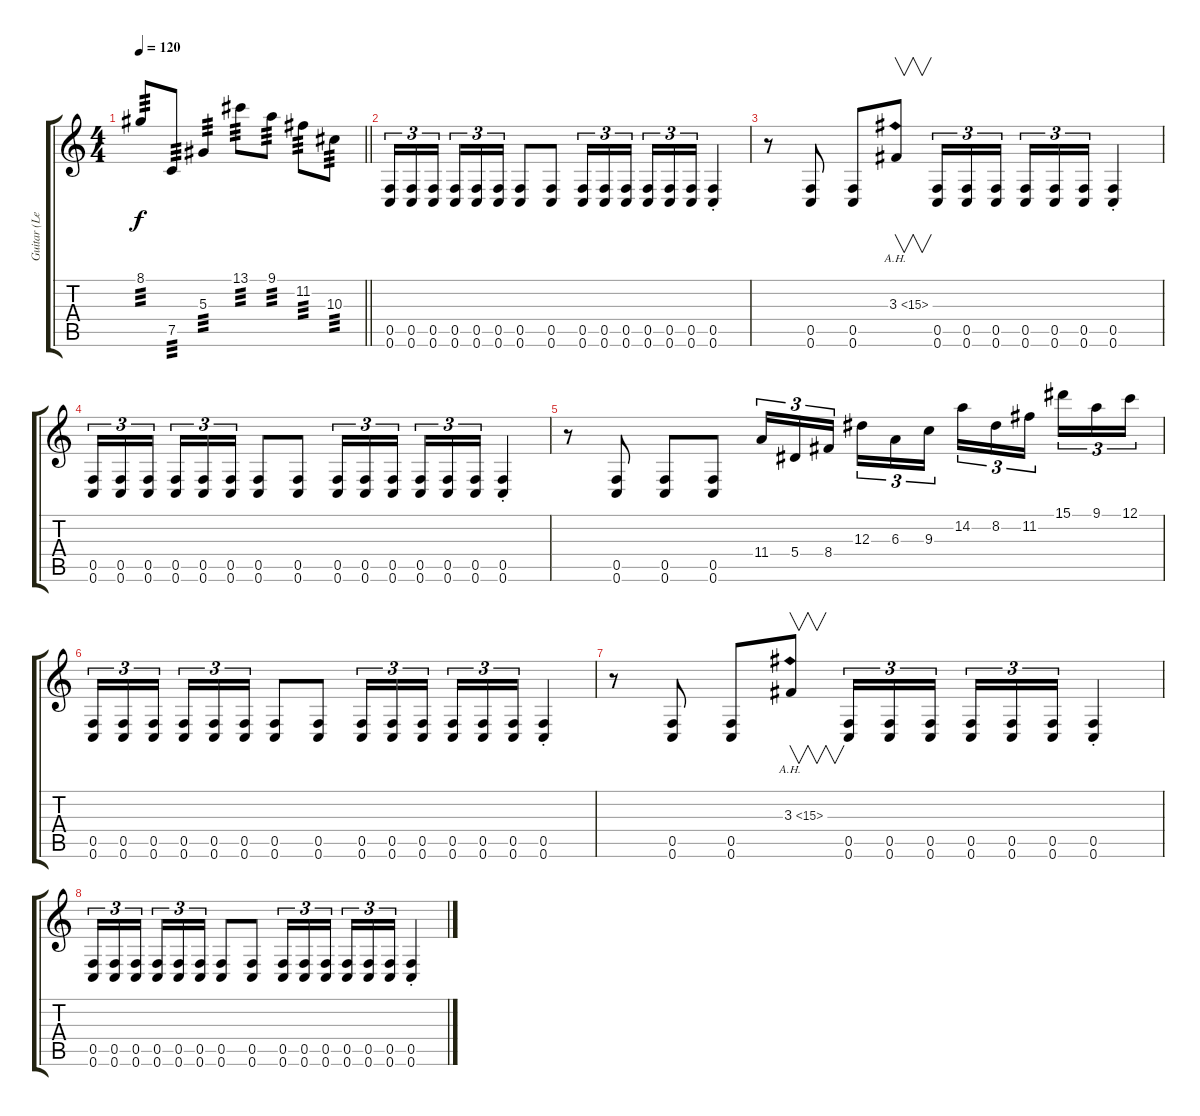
\track ("Guitar (Left) - Kyle Moeller" "Guitar (Le") {instrument distortionguitar}
\staff {score tabs}
\tuning (C4 G3 Eb3 Bb2 F2 C2) {hide}
\ts (4 4)
\tempo 120
\clef g2
\barLineRight lightlight
\ks c
8.1.8{tp 3 dy f} 7.5.8{tp 3} 5.3.4{tp 3} 13.1.8{tp 3} 9.1.8{tp 3} 11.2.8{tp 3} 10.3.8{tp 3} |
(0.5 0.6).16{tu (3 2)} (0.5 0.6).16{tu (3 2)} (0.5 0.6).16{tu (3 2) beam splitsecondary} (0.5 0.6).16{tu (3 2)} (0.5 0.6).16{tu (3 2)} (0.5 0.6).16{tu (3 2)} (0.5 0.6).8 (0.5 0.6).8 (0.5 0.6).16{tu (3 2)} (0.5 0.6).16{tu (3 2)} (0.5 0.6).16{tu (3 2) beam splitsecondary} (0.5 0.6).16{tu (3 2)} (0.5 0.6).16{tu (3 2)} (0.5 0.6).16{tu (3 2)} (0.5{st} 0.6{st}).4 |
r.8 (0.5 0.6).8 (0.5 0.6).8 3.3{ah 12}.8{v} (0.5 0.6).16{tu (3 2)} (0.5 0.6).16{tu (3 2)} (0.5 0.6).16{tu (3 2) beam splitsecondary} (0.5 0.6).16{tu (3 2)} (0.5 0.6).16{tu (3 2)} (0.5 0.6).16{tu (3 2)} (0.5{st} 0.6{st}).4 |
(0.5 0.6).16{tu (3 2)} (0.5 0.6).16{tu (3 2)} (0.5 0.6).16{tu (3 2) beam splitsecondary} (0.5 0.6).16{tu (3 2)} (0.5 0.6).16{tu (3 2)} (0.5 0.6).16{tu (3 2)} (0.5 0.6).8 (0.5 0.6).8 (0.5 0.6).16{tu (3 2)} (0.5 0.6).16{tu (3 2)} (0.5 0.6).16{tu (3 2) beam splitsecondary} (0.5 0.6).16{tu (3 2)} (0.5 0.6).16{tu (3 2)} (0.5 0.6).16{tu (3 2)} (0.5{st} 0.6{st}).4 |
r.8 (0.5 0.6).8 (0.5 0.6).8 (0.5 0.6).8 11.4.16{tu (3 2)} 5.4.16{tu (3 2)} 8.4.16{tu (3 2) beam splitsecondary} 12.3.16{tu (3 2)} 6.3.16{tu (3 2)} 9.3.16{tu (3 2)} 14.2.16{tu (3 2)} 8.2.16{tu (3 2)} 11.2.16{tu (3 2) beam splitsecondary} 15.1.16{tu (3 2)} 9.1.16{tu (3 2)} 12.1.16{tu (3 2)} |
(0.5 0.6).16{tu (3 2)} (0.5 0.6).16{tu (3 2)} (0.5 0.6).16{tu (3 2) beam splitsecondary} (0.5 0.6).16{tu (3 2)} (0.5 0.6).16{tu (3 2)} (0.5 0.6).16{tu (3 2)} (0.5 0.6).8 (0.5 0.6).8 (0.5 0.6).16{tu (3 2)} (0.5 0.6).16{tu (3 2)} (0.5 0.6).16{tu (3 2) beam splitsecondary} (0.5 0.6).16{tu (3 2)} (0.5 0.6).16{tu (3 2)} (0.5 0.6).16{tu (3 2)} (0.5{st} 0.6{st}).4 |
r.8 (0.5 0.6).8 (0.5 0.6).8 3.3{ah 12}.8{v} (0.5 0.6).16{tu (3 2)} (0.5 0.6).16{tu (3 2)} (0.5 0.6).16{tu (3 2) beam splitsecondary} (0.5 0.6).16{tu (3 2)} (0.5 0.6).16{tu (3 2)} (0.5 0.6).16{tu (3 2)} (0.5{st} 0.6{st}).4 |
(0.5 0.6).16{tu (3 2)} (0.5 0.6).16{tu (3 2)} (0.5 0.6).16{tu (3 2) beam splitsecondary} (0.5 0.6).16{tu (3 2)} (0.5 0.6).16{tu (3 2)} (0.5 0.6).16{tu (3 2)} (0.5 0.6).8 (0.5 0.6).8 (0.5 0.6).16{tu (3 2)} (0.5 0.6).16{tu (3 2)} (0.5 0.6).16{tu (3 2) beam splitsecondary} (0.5 0.6).16{tu (3 2)} (0.5 0.6).16{tu (3 2)} (0.5 0.6).16{tu (3 2)} (0.5{st} 0.6{st}).4
